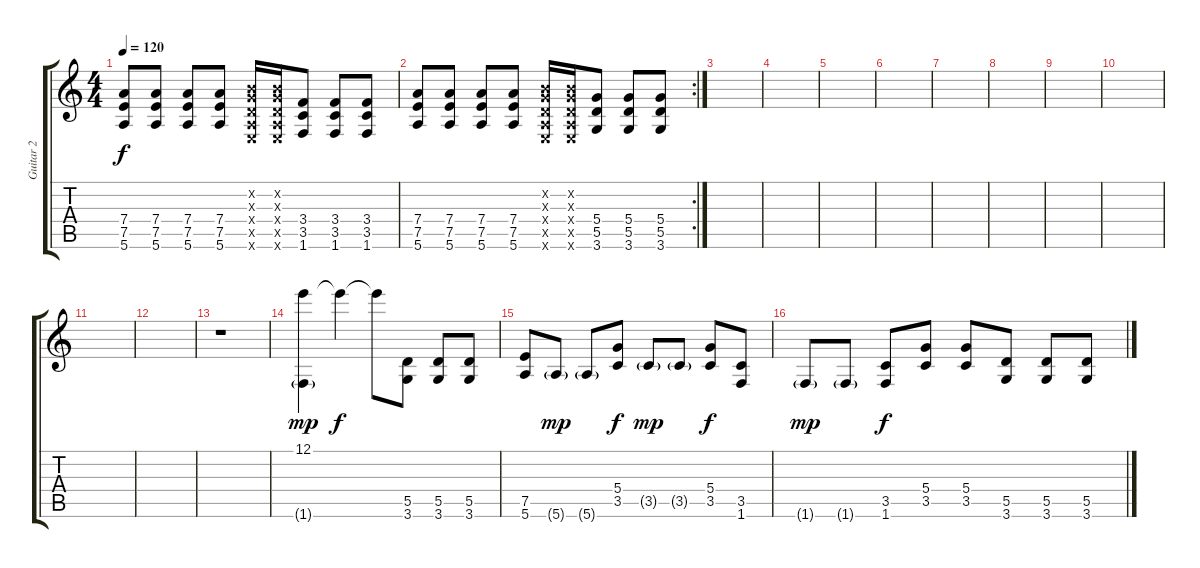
\track ("Guitar 2" "Guitar 2") {instrument overdrivenguitar}
\staff {score tabs}
\tuning (E4 B3 G3 D3 A2 E2) {hide}
\ts (4 4)
\tempo 120
\clef g2
\ks c
(7.4 7.5 5.6).8{dy f} (7.4 7.5 5.6).8 (7.4 7.5 5.6).8 (7.4 7.5 5.6).8 (0.2{x} 0.3{x} 0.4{x} 0.5{x} 0.6{x}).16 (0.2{x} 0.3{x} 0.4{x} 0.5{x} 0.6{x}).16 (3.4 3.5 1.6).8 (3.4 3.5 1.6).8 (3.4 3.5 1.6).8 |
\rc 2
(7.4 7.5 5.6).8 (7.4 7.5 5.6).8 (7.4 7.5 5.6).8 (7.4 7.5 5.6).8 (0.2{x} 0.3{x} 0.4{x} 0.5{x} 0.6{x}).16 (0.2{x} 0.3{x} 0.4{x} 0.5{x} 0.6{x}).16 (5.4 5.5 3.6).8 (5.4 5.5 3.6).8 (5.4 5.5 3.6).8 |
|
|
|
|
|
|
|
|
|
|
r.1{volume 0} |
(12.1 1.6{g}).4{dy mp volume 13} 12.1{t}.4{dy f} 12.1{t}.8 (5.5 3.6).8 (5.5 3.6).8 (5.5 3.6).8 |
(7.5 5.6).8 5.6{g}.8{dy mp} 5.6{g}.8 (5.4 3.5).8{dy f} 3.5{g}.8{dy mp} 3.5{g}.8 (5.4 3.5).8{dy f} (3.5 1.6).8 |
1.6{g}.8{dy mp} 1.6{g}.8 (3.5 1.6).8{dy f} (5.4 3.5).8 (5.4 3.5).8 (5.5 3.6).8 (5.5 3.6).8 (5.5 3.6).8
